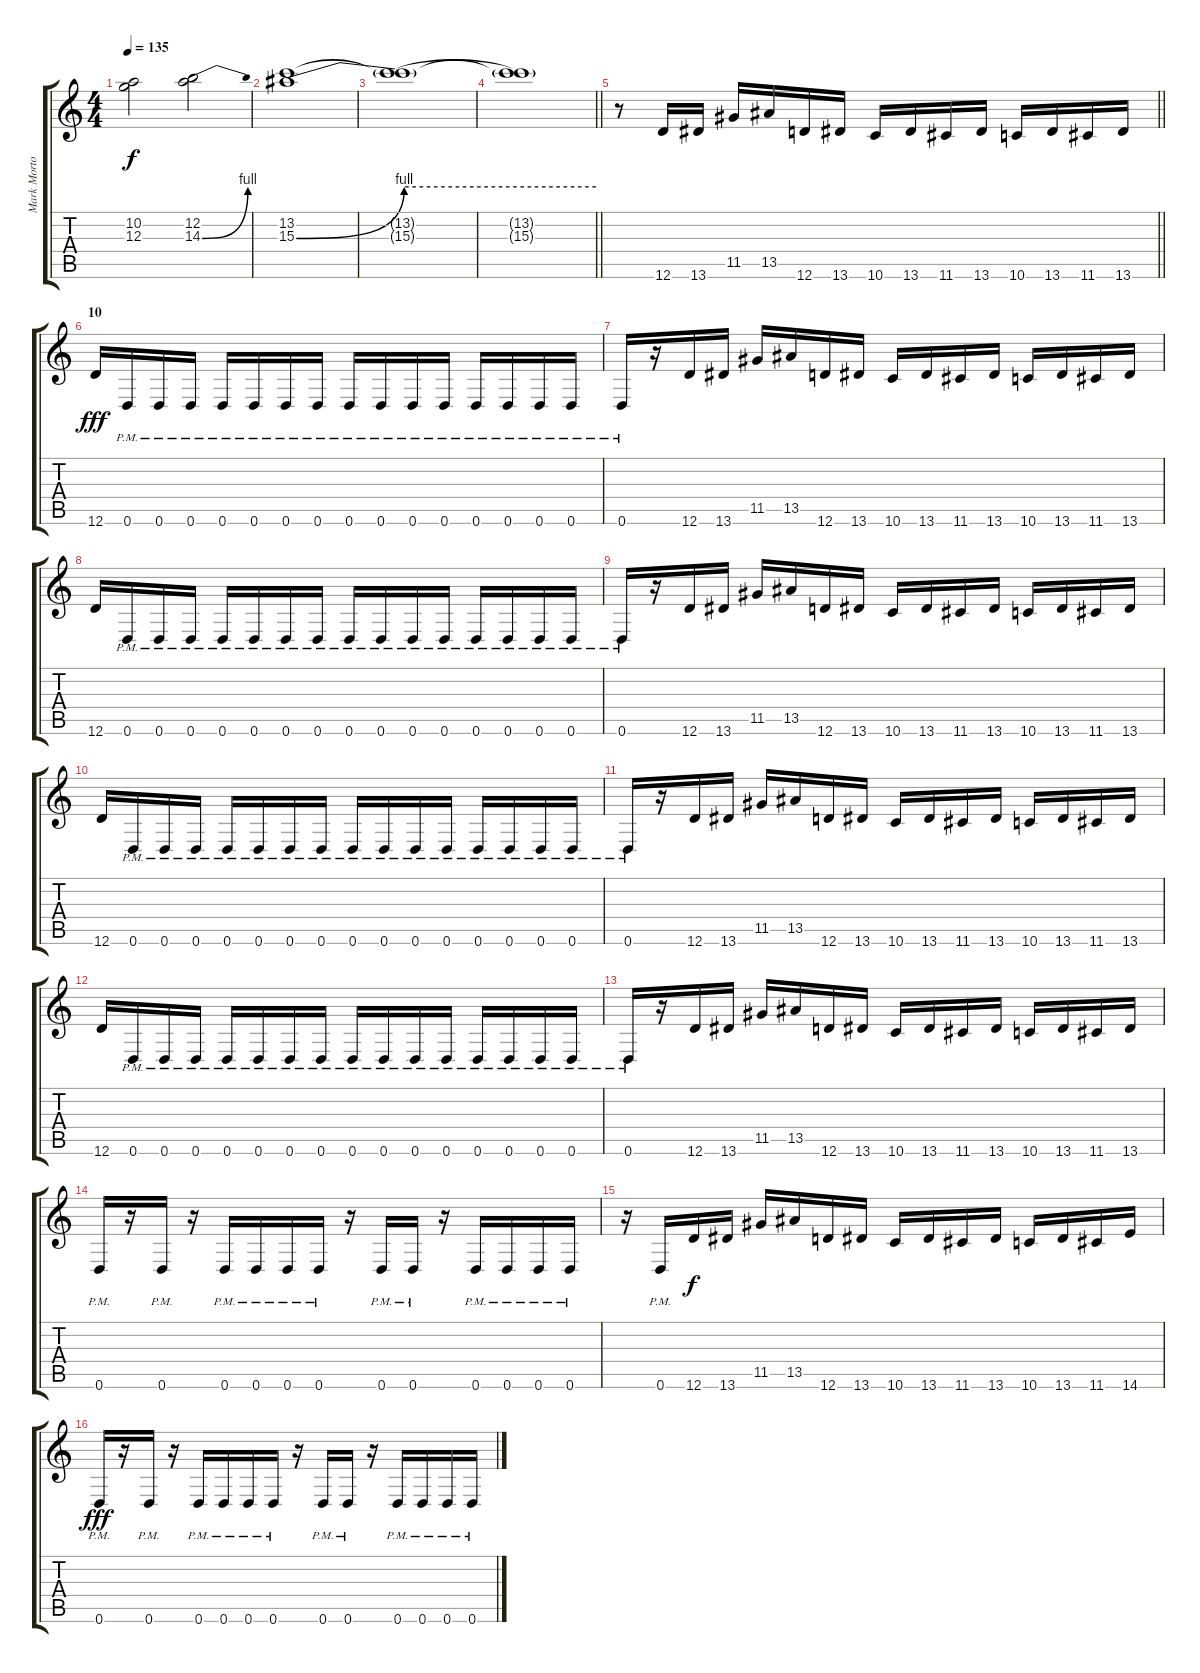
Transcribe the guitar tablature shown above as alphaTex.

\track ("Mark Morton" "Mark Morto") {instrument distortionguitar}
\staff {score tabs}
\tuning (E4 B3 G3 D3 A2 D2) {hide}
\ts (4 4)
\tempo 135
\clef g2
\ks c
(10.2{t} 12.3{t}).2{dy f} (12.2 14.3{be (bend 0 0 60 4)}).2 |
(13.2 15.3{be (bend 0 0 60 4)}).1 |
(13.2{t} 15.3{be (hold 0 4 60 4) t}).1 |
\barLineRight lightlight
(13.2{t} 15.3{t}).1 |
\barLineRight lightlight
r.8 12.6.16 13.6.16 11.5.16 13.5.16 12.6.16 13.6.16 10.6.16 13.6.16 11.6.16 13.6.16 10.6.16 13.6.16 11.6.16 13.6.16 |
\section ("" "10")
12.6.16{dy fff} 0.6{pm}.16 0.6{pm}.16 0.6{pm}.16 0.6{pm}.16 0.6{pm}.16 0.6{pm}.16 0.6{pm}.16 0.6{pm}.16 0.6{pm}.16 0.6{pm}.16 0.6{pm}.16 0.6{pm}.16 0.6{pm}.16 0.6{pm}.16 0.6{pm}.16 |
0.6{pm}.16 r.16 12.6.16 13.6.16 11.5.16 13.5.16 12.6.16 13.6.16 10.6.16 13.6.16 11.6.16 13.6.16 10.6.16 13.6.16 11.6.16 13.6.16 |
12.6.16 0.6{pm}.16 0.6{pm}.16 0.6{pm}.16 0.6{pm}.16 0.6{pm}.16 0.6{pm}.16 0.6{pm}.16 0.6{pm}.16 0.6{pm}.16 0.6{pm}.16 0.6{pm}.16 0.6{pm}.16 0.6{pm}.16 0.6{pm}.16 0.6{pm}.16 |
0.6{pm}.16 r.16 12.6.16 13.6.16 11.5.16 13.5.16 12.6.16 13.6.16 10.6.16 13.6.16 11.6.16 13.6.16 10.6.16 13.6.16 11.6.16 13.6.16 |
12.6.16 0.6{pm}.16 0.6{pm}.16 0.6{pm}.16 0.6{pm}.16 0.6{pm}.16 0.6{pm}.16 0.6{pm}.16 0.6{pm}.16 0.6{pm}.16 0.6{pm}.16 0.6{pm}.16 0.6{pm}.16 0.6{pm}.16 0.6{pm}.16 0.6{pm}.16 |
0.6{pm}.16 r.16 12.6.16 13.6.16 11.5.16 13.5.16 12.6.16 13.6.16 10.6.16 13.6.16 11.6.16 13.6.16 10.6.16 13.6.16 11.6.16 13.6.16 |
12.6.16 0.6{pm}.16 0.6{pm}.16 0.6{pm}.16 0.6{pm}.16 0.6{pm}.16 0.6{pm}.16 0.6{pm}.16 0.6{pm}.16 0.6{pm}.16 0.6{pm}.16 0.6{pm}.16 0.6{pm}.16 0.6{pm}.16 0.6{pm}.16 0.6{pm}.16 |
0.6{pm}.16 r.16 12.6.16 13.6.16 11.5.16 13.5.16 12.6.16 13.6.16 10.6.16 13.6.16 11.6.16 13.6.16 10.6.16 13.6.16 11.6.16 13.6.16 |
0.6{pm}.16 r.16 0.6{pm}.16 r.16 0.6{pm}.16 0.6{pm}.16 0.6{pm}.16 0.6{pm}.16 r.16 0.6{pm}.16 0.6{pm}.16 r.16 0.6{pm}.16 0.6{pm}.16 0.6{pm}.16 0.6{pm}.16 |
r.16 0.6{pm}.16 12.6.16{dy f} 13.6.16 11.5.16 13.5.16 12.6.16 13.6.16 10.6.16 13.6.16 11.6.16 13.6.16 10.6.16 13.6.16 11.6.16 14.6.16 |
0.6{pm}.16{dy fff} r.16 0.6{pm}.16 r.16 0.6{pm}.16 0.6{pm}.16 0.6{pm}.16 0.6{pm}.16 r.16 0.6{pm}.16 0.6{pm}.16 r.16 0.6{pm}.16 0.6{pm}.16 0.6{pm}.16 0.6{pm}.16
